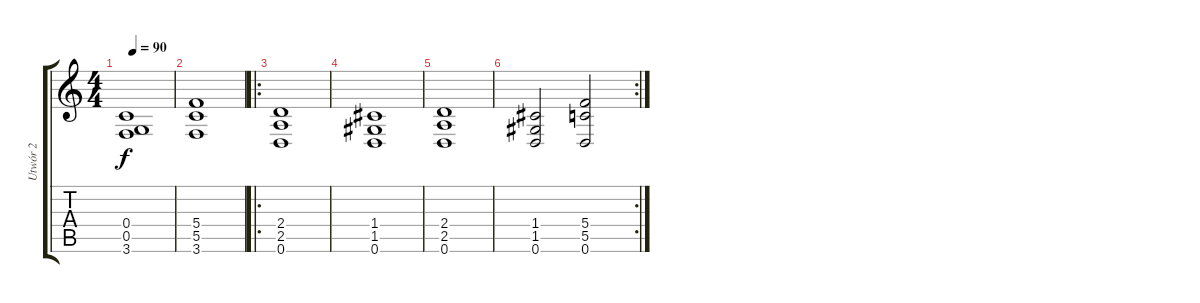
\track ("Utwór 2" "Utwór 2") {instrument overdrivenguitar}
\staff {score tabs}
\tuning (D4 A3 F3 C3 G2 D2) {hide}
\ts (4 4)
\tempo 90
\clef g2
\ks c
(0.4 0.5 3.6).1{dy f} |
(5.4 5.5 3.6).1 |
\ro
(2.4 2.5 0.6).1 |
(1.4 1.5 0.6).1 |
(2.4 2.5 0.6).1 |
\rc 2
(1.4 1.5 0.6).2 (5.4 5.5 0.6).2
